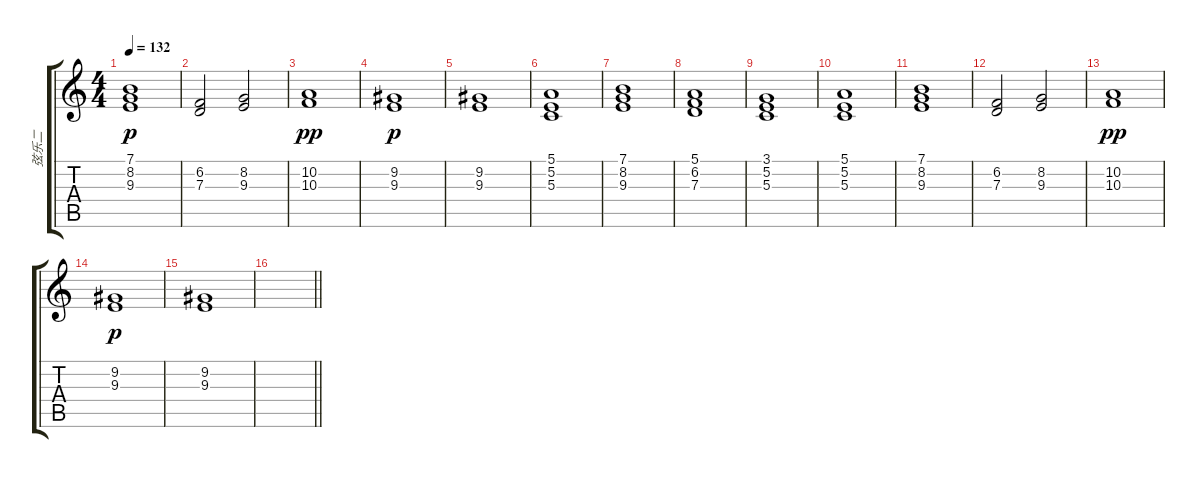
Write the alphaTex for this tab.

\track ("弦乐二" "弦乐二") {instrument synthstrings2}
\staff {score tabs}
\tuning (E4 B3 G3 D3 A2 E2) {hide}
\ts (4 4)
\tempo 132
\clef g2
\ks c
(7.1 8.2 9.3).1{dy p} |
(6.2 7.3).2 (8.2 9.3).2 |
(10.2 10.3).1{dy pp} |
(9.2 9.3).1{dy p} |
(9.2 9.3).1 |
(5.1 5.2 5.3).1 |
(7.1 8.2 9.3).1 |
(5.1 6.2 7.3).1 |
(3.1 5.2 5.3).1 |
(5.1 5.2 5.3).1 |
(7.1 8.2 9.3).1 |
(6.2 7.3).2 (8.2 9.3).2 |
(10.2 10.3).1{dy pp} |
(9.2 9.3).1{dy p} |
(9.2 9.3).1 |
\barLineRight lightlight
